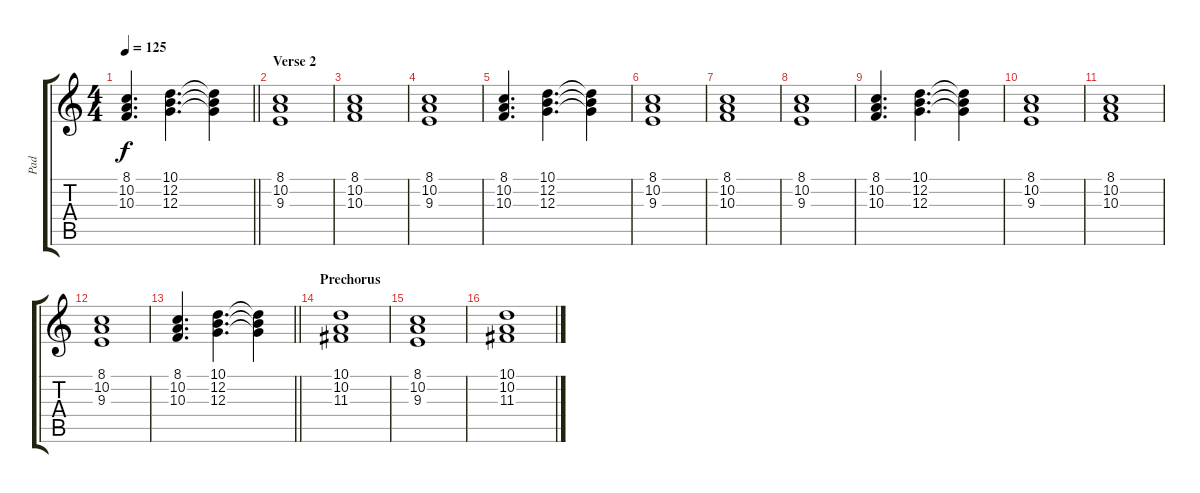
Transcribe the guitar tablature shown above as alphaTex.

\track ("Pad" "Pad") {instrument pad8sweep}
\staff {score tabs}
\tuning (E4 B3 G3 D3 A2 E2) {hide}
\ts (4 4)
\tempo 125
\clef g2
\barLineRight lightlight
\ks c
(8.1 10.2 10.3).4{d dy f} (10.1 12.2 12.3).4{d} (10.1{t} 12.2{t} 12.3{t}).4 |
\section ("" "Verse 2")
(8.1 10.2 9.3).1 |
(8.1 10.2 10.3).1 |
(8.1 10.2 9.3).1 |
(8.1 10.2 10.3).4{d} (10.1 12.2 12.3).4{d} (10.1{t} 12.2{t} 12.3{t}).4 |
(8.1 10.2 9.3).1 |
(8.1 10.2 10.3).1 |
(8.1 10.2 9.3).1 |
(8.1 10.2 10.3).4{d} (10.1 12.2 12.3).4{d} (10.1{t} 12.2{t} 12.3{t}).4 |
(8.1 10.2 9.3).1 |
(8.1 10.2 10.3).1 |
(8.1 10.2 9.3).1 |
\barLineRight lightlight
(8.1 10.2 10.3).4{d} (10.1 12.2 12.3).4{d} (10.1{t} 12.2{t} 12.3{t}).4 |
\section ("" "Prechorus")
(10.1 10.2 11.3).1 |
(8.1 10.2 9.3).1 |
(10.1 10.2 11.3).1
